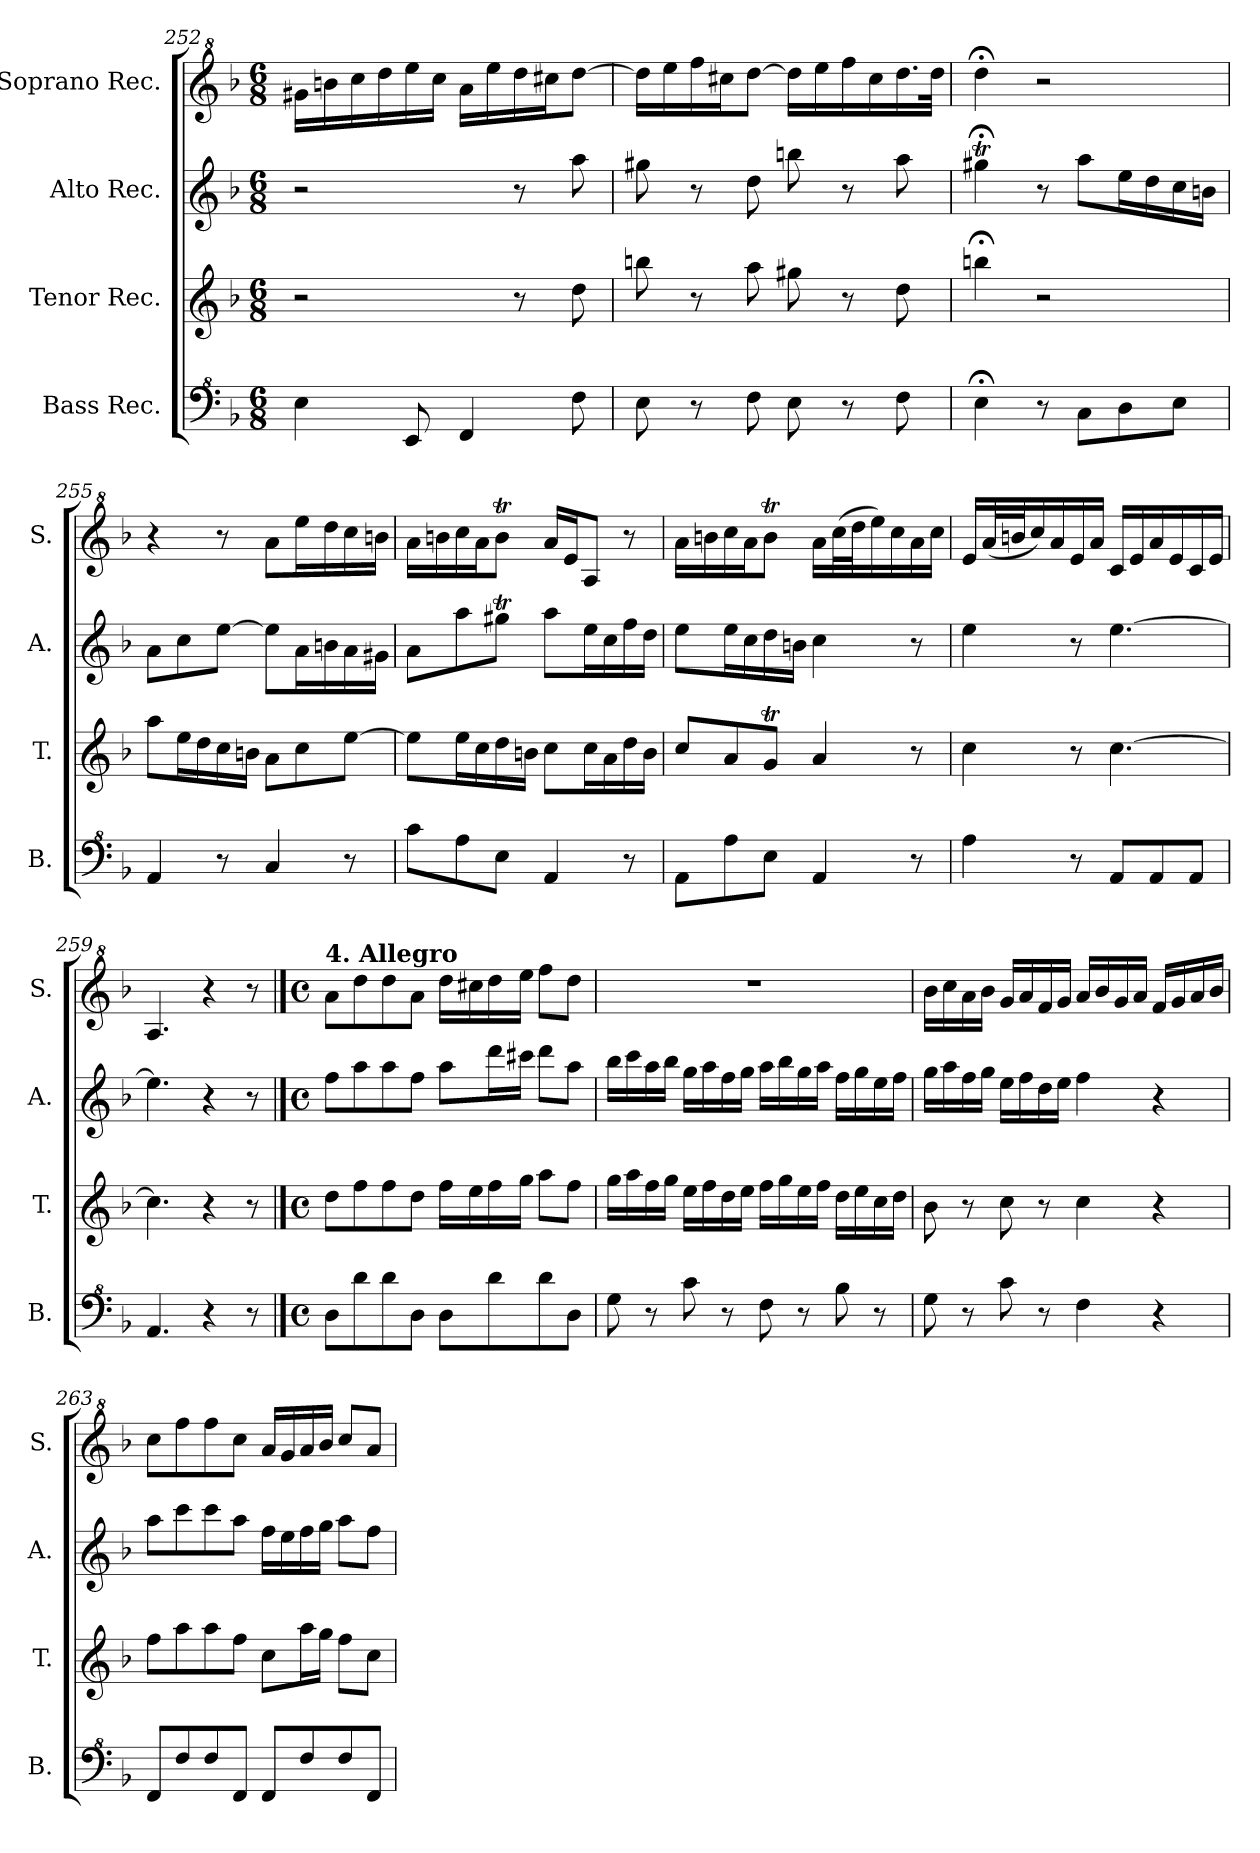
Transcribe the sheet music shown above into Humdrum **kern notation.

**kern	**kern	**kern	**kern
*part4	*part3	*part2	*part1
*staff4	*staff3	*staff2	*staff1
*I"Bass Rec.	*I"Tenor Rec.	*I"Alto Rec.	*I"Soprano Rec.
*I'B.	*I'T.	*I'A.	*I'S.
*clefF^4	*clefG2	*clefG2	*clefG^2
*k[b-]	*k[b-]	*k[b-]	*k[b-]
*M6/8	*M6/8	*M6/8	*M6/8
=252	=252	=252	=252
4e\	2r	2r	16gg#X\LL
.	.	.	16bbn\
.	.	.	16ccc\
.	.	.	16ddd\
8E/	.	.	16eee\
.	.	.	16ccc\JJ
4F/	.	.	16aa\LL
.	.	.	16eee\
.	8r	8r	16ddd\
.	.	.	16ccc#X\J
8f\	8dd\	8aa\	[8ddd\J
!!LO:LB:g=z
=253	=253	=253	=253
8e\	8bbn\	8gg#X\	16ddd\LL]
.	.	.	16eee\
8r	8r	8r	16fff\
.	.	.	16ccc#X\J
8f\	8aa\	8dd\	[8ddd\J
8e\	8gg#X\	8bbn\	16ddd\LL]
.	.	.	16eee\
8r	8r	8r	16fff\
.	.	.	16ccc#\
8f\	8dd\	8aa\	16.ddd\
.	.	.	32ddd\JJk
=254	=254	=254	=254
4e;<\	4bbn;<\	4gg#X;<t\	4ddd;<\
8r	2r	8r	2r
8c\L	.	8aa\L	.
8d\	.	16ee\L	.
.	.	16dd\	.
8e\J	.	16cc\	.
.	.	16bn\JJ	.
=255	=255	=255	=255
4A/	8aa\L	8a\L	4r
.	16ee\L	8cc\	.
.	16dd\	.	.
8r	16cc\	[8ee\J	8r
.	16bn\JJ	.	.
4c/	8a\L	8ee\L]	8aa\L
.	8cc\	16a\L	16eee\L
.	.	16bn\	16ddd\
8r	[8ee\J	16a\	16ccc\
.	.	16g#X\JJ	16bbn\JJ
=256	=256	=256	=256
8cc\L	8ee\L]	8a\L	16aa\LL
.	.	.	16bbn\
8a\	16ee\L	8aa\	16ccc\
.	16cc\	.	16aa\J
8e\J	16dd\	8gg#Xt\J	8bbt\J
.	16bn\JJ	.	.
4A/	8cc\L	8aa\L	16aa/LL
.	.	.	16ee/J
.	16cc\L	16ee\L	8a/J
.	16a\	16cc\	.
8r	16dd\	16ff\	8r
.	16b\JJ	16dd\JJ	.
=257	=257	=257	=257
8A\L	8cc/L	8ee\L	16aa\LL
.	.	.	16bbn\
8a\	8a/	16ee\L	16ccc\
.	.	16cc\	16aa\J
8e\J	8gT/J	16dd\	8bbt\J
.	.	16bn\JJ	.
4A/	4a/	4cc\	16aa\LL
.	.	.	(32ccc\L
.	.	.	32ddd\J
.	.	.	16eee\)
.	.	.	16ccc\
8r	8r	8r	16aa\
.	.	.	16ccc\JJ
=258	=258	=258	=258
4a\	4cc\	4ee\	16ee/LL
.	.	.	(32aa/L
.	.	.	32bbn/J
.	.	.	16ccc/)
.	.	.	16aa/
8r	8r	8r	16ee/
.	.	.	16aa/JJ
8A/L	[4.cc\	[4.ee\	16cc/LL
.	.	.	16ee/
8A/	.	.	16aa/
.	.	.	16ee/
8A/J	.	.	16cc/
.	.	.	16ee/JJ
=259	=259	=259	=259
4.A/	4.cc\]	4.ee\]	4.a/
4r	4r	4r	4r
8r	8r	8r	8r
!!LO:LB:g=z
==260	==260	==260	==260
*M4/4	*M4/4	*M4/4	*M4/4
*met(c)	*met(c)	*met(c)	*met(c)
*	*	*	*MM112
!	!	!	!LO:TX:a:B:t=4. Allegro
8d\L	8dd\L	8ff\L	8aa\L
8dd\	8ff\	8aa\	8ddd\
8dd\	8ff\	8aa\	8ddd\
8d\J	8dd\J	8ff\J	8aa\J
8d\L	16ff\LL	8aa\L	16ddd\LL
.	16ee\	.	16ccc#X\
8dd\	16ff\	16ddd\L	16ddd\
.	16gg\JJ	16ccc#X\JJ	16eee\JJ
8dd\	8aa\L	8ddd\L	8fff\L
8d\J	8ff\J	8aa\J	8ddd\J
=261	=261	=261	=261
8g\	16gg\LL	16bb-\LL	1r
.	16aa\	16ccc\	.
8r	16ff\	16aa\	.
.	16gg\JJ	16bb-\JJ	.
8cc\	16ee\LL	16gg\LL	.
.	16ff\	16aa\	.
8r	16dd\	16ff\	.
.	16ee\JJ	16gg\JJ	.
8f\	16ff\LL	16aa\LL	.
.	16gg\	16bb-\	.
8r	16ee\	16gg\	.
.	16ff\JJ	16aa\JJ	.
8b-\	16dd\LL	16ff\LL	.
.	16ee\	16gg\	.
8r	16cc\	16ee\	.
.	16dd\JJ	16ff\JJ	.
=262	=262	=262	=262
8g\	8b-\	16gg\LL	16bb-\LL
.	.	16aa\	16ccc\
8r	8r	16ff\	16aa\
.	.	16gg\JJ	16bb-\JJ
8cc\	8cc\	16ee\LL	16gg/LL
.	.	16ff\	16aa/
8r	8r	16dd\	16ff/
.	.	16ee\JJ	16gg/JJ
4f\	4cc\	4ff\	16aa/LL
.	.	.	16bb-/
.	.	.	16gg/
.	.	.	16aa/JJ
4r	4r	4r	16ff/LL
.	.	.	16gg/
.	.	.	16aa/
.	.	.	16bb-/JJ
=263	=263	=263	=263
8F/L	8ff\L	8aa\L	8ccc\L
8f/	8aa\	8ccc\	8fff\
8f/	8aa\	8ccc\	8fff\
8F/J	8ff\J	8aa\J	8ccc\J
8F/L	8cc\L	16ff\LL	16aa/LL
.	.	16ee\	16gg/
8f/	16aa\L	16ff\	16aa/
.	16gg\JJ	16gg\JJ	16bb-/JJ
8f/	8ff\L	8aa\L	8ccc/L
8F/J	8cc\J	8ff\J	8aa/J
=	=	=	=
*-	*-	*-	*-
